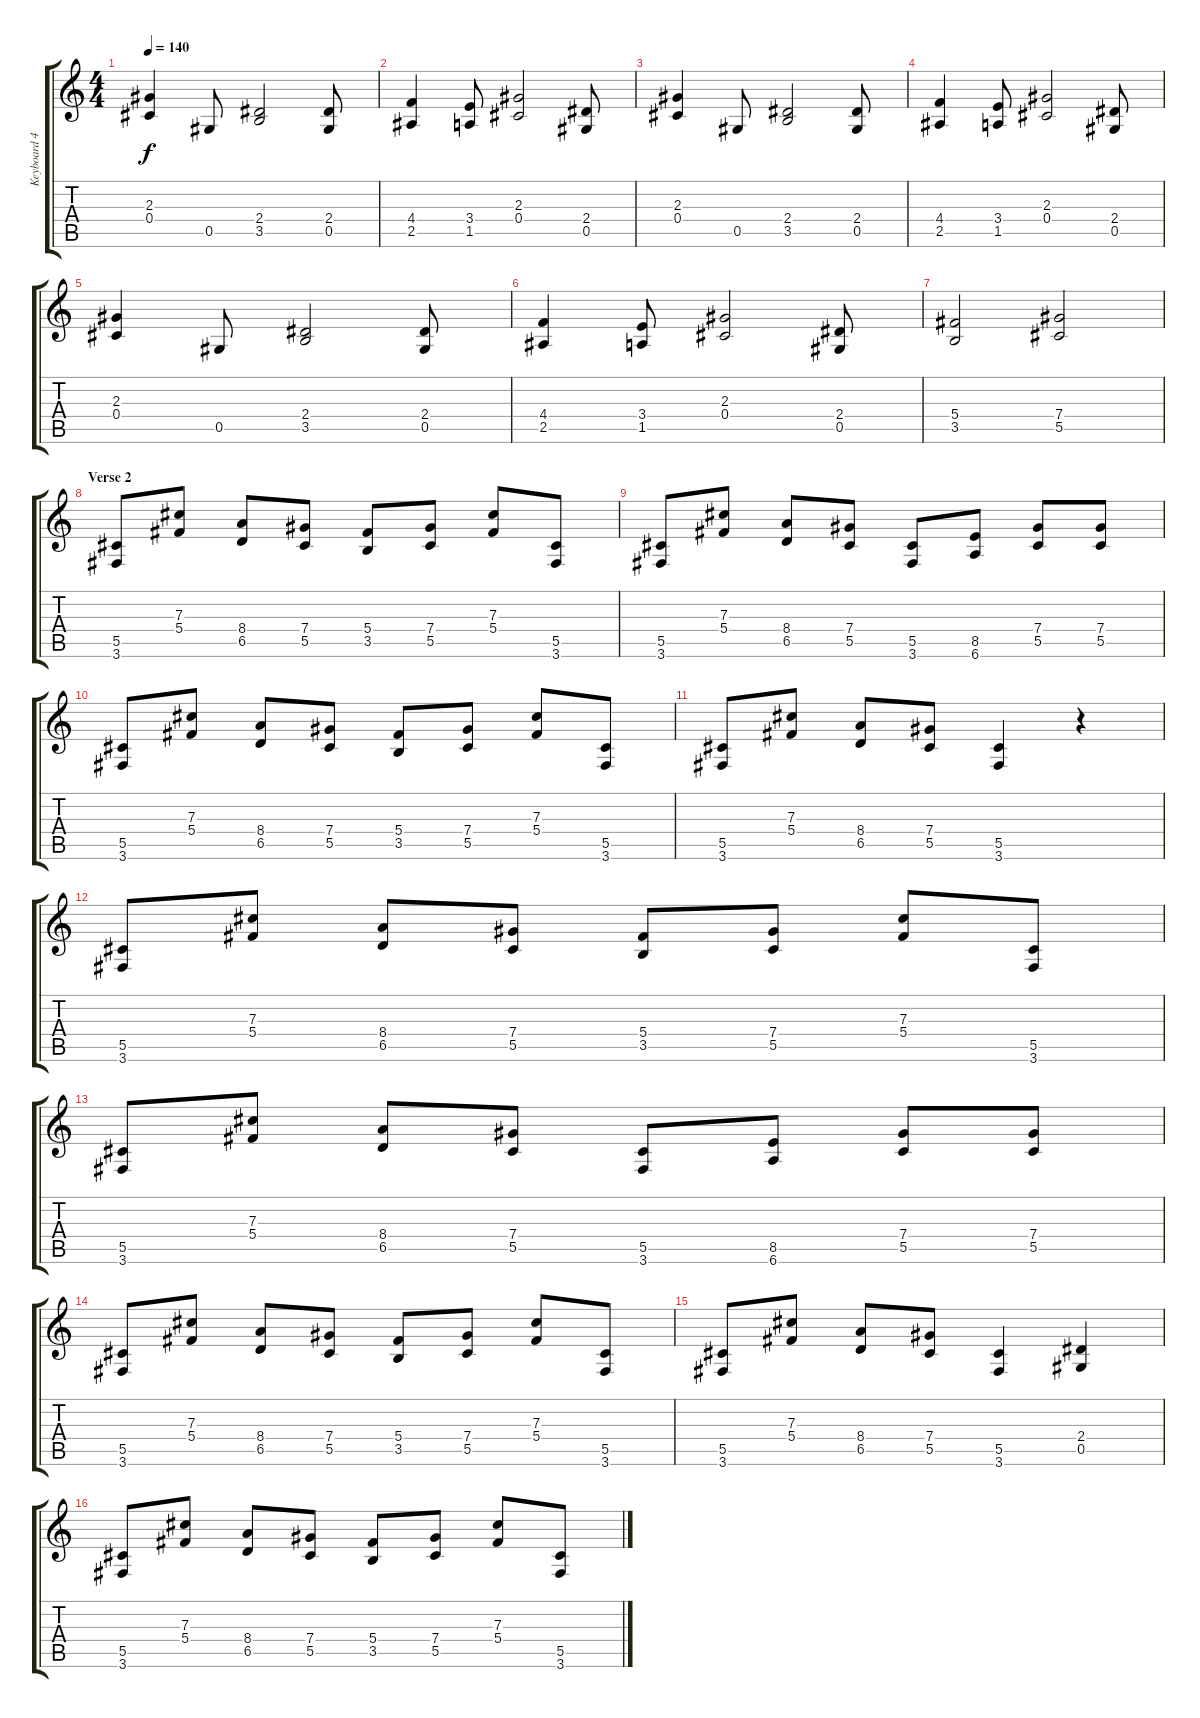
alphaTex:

\track ("Keyboard 4" "Keyboard 4") {instrument stringensemble1}
\staff {score tabs}
\tuning (Eb5 Bb4 Gb4 Db4 Ab3 Eb3) {hide}
\ts (4 4)
\tempo 140
\clef g2
\ks c
(2.3 0.4).4{dy f} 0.5.8 (2.4 3.5).2 (2.4 0.5).8 |
(4.4 2.5).4 (3.4 1.5).8 (2.3 0.4).2 (2.4 0.5).8 |
(2.3 0.4).4 0.5.8 (2.4 3.5).2 (2.4 0.5).8 |
(4.4 2.5).4 (3.4 1.5).8 (2.3 0.4).2 (2.4 0.5).8 |
(2.3 0.4).4 0.5.8 (2.4 3.5).2 (2.4 0.5).8 |
(4.4 2.5).4 (3.4 1.5).8 (2.3 0.4).2 (2.4 0.5).8 |
(5.4 3.5).2 (7.4 5.5).2 |
\section ("" "Verse 2")
(5.5 3.6).8 (7.3 5.4).8 (8.4 6.5).8 (7.4 5.5).8 (5.4 3.5).8 (7.4 5.5).8 (7.3 5.4).8 (5.5 3.6).8 |
(5.5 3.6).8 (7.3 5.4).8 (8.4 6.5).8 (7.4 5.5).8 (5.5 3.6).8 (8.5 6.6).8 (7.4 5.5).8 (7.4 5.5).8 |
(5.5 3.6).8 (7.3 5.4).8 (8.4 6.5).8 (7.4 5.5).8 (5.4 3.5).8 (7.4 5.5).8 (7.3 5.4).8 (5.5 3.6).8 |
(5.5 3.6).8 (7.3 5.4).8 (8.4 6.5).8 (7.4 5.5).8 (5.5 3.6).4 r.4 |
(5.5 3.6).8 (7.3 5.4).8 (8.4 6.5).8 (7.4 5.5).8 (5.4 3.5).8 (7.4 5.5).8 (7.3 5.4).8 (5.5 3.6).8 |
(5.5 3.6).8 (7.3 5.4).8 (8.4 6.5).8 (7.4 5.5).8 (5.5 3.6).8 (8.5 6.6).8 (7.4 5.5).8 (7.4 5.5).8 |
(5.5 3.6).8 (7.3 5.4).8 (8.4 6.5).8 (7.4 5.5).8 (5.4 3.5).8 (7.4 5.5).8 (7.3 5.4).8 (5.5 3.6).8 |
(5.5 3.6).8 (7.3 5.4).8 (8.4 6.5).8 (7.4 5.5).8 (5.5 3.6).4 (2.4 0.5).4 |
(5.5 3.6).8 (7.3 5.4).8 (8.4 6.5).8 (7.4 5.5).8 (5.4 3.5).8 (7.4 5.5).8 (7.3 5.4).8 (5.5 3.6).8
